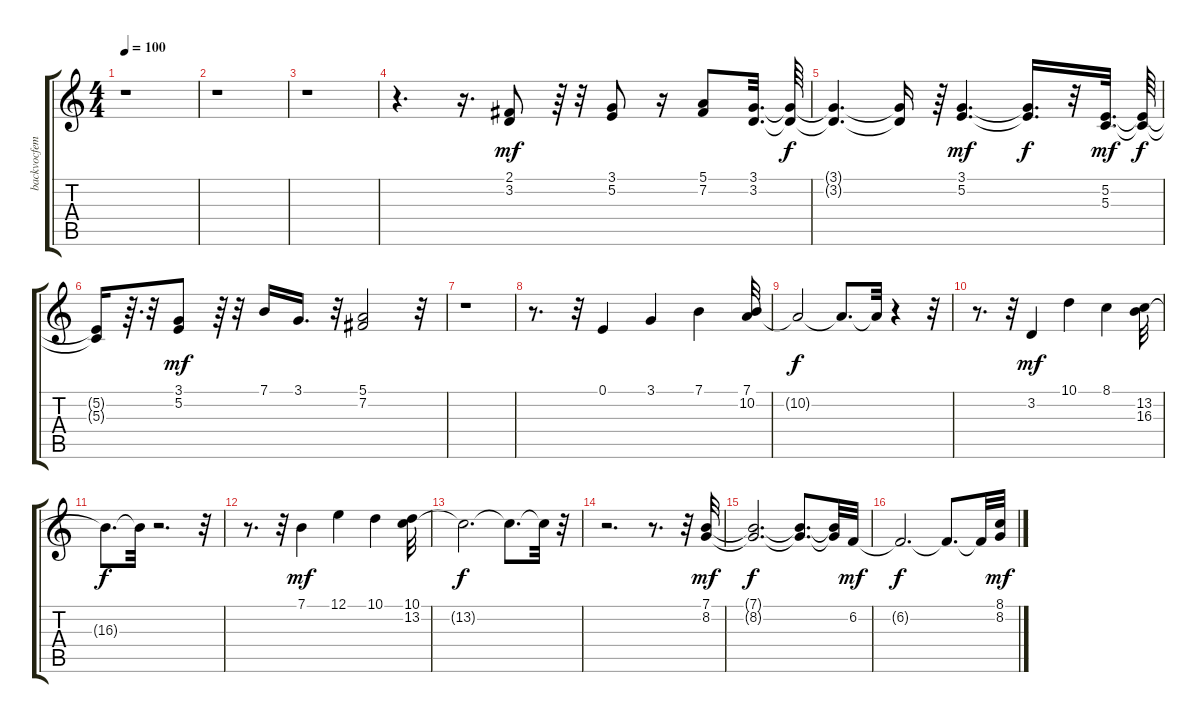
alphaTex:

\track ("backvocfem" "backvocfem") {instrument choiraahs}
\staff {score tabs}
\tuning (E4 B3 G3 D3 A2 E2) {hide}
\ts (4 4)
\tempo 100
\clef g2
\ks c
r.1{dy mf} |
r.1 |
r.1 |
r.4{d} r.16{d} (2.1 3.2).8 r.64 r.32 (3.1 5.2).8 r.16 (5.1 7.2).8 (3.1 3.2).32{d} (3.1{t} 3.2{t}).64{dy f} |
(3.1{t} 3.2{t}).4{d} (3.1{t} 3.2{t}).16 r.64 (3.1 5.2).4{d dy mf} (3.1{t} 5.2{t}).16{d dy f} r.32 (5.2 5.3).32{d dy mf} (5.2{t} 5.3{t}).64{dy f} |
(5.2{t} 5.3{t}).16 r.64{d} r.32 (3.1 5.2).8{dy mf} r.64 r.32 7.1.16 3.1.16{d} r.32 (5.1 7.2).2 r.32 |
r.1 |
r.8{d} r.32 0.1.4 3.1.4 7.1.4 (7.1 10.2).32 |
10.2{t}.2{dy f} 10.2{t}.8{d} 10.2{t}.32 r.4 r.32 |
r.8{d} r.32 3.2.4{dy mf} 10.1.4 8.1.4 (13.2 16.3).32 |
16.3{t}.8{d dy f} 16.3{t}.32 r.2{d} r.32 |
r.8{d} r.32 7.1.4{dy mf} 12.1.4 10.1.4 (10.1 13.2).32 |
13.2{t}.2{d dy f} 13.2{t}.8{d} 13.2{t}.32 r.32 |
r.2{d} r.8{d} r.32 (7.1 8.2).32{dy mf} |
(7.1{t} 8.2{t}).2{d dy f} (7.1{t} 8.2{t}).8{d} (7.1{t} 8.2{t}).32 6.2.32{dy mf} |
6.2{t}.2{d dy f} 6.2{t}.8{d} 6.2{t}.32 (8.1 8.2).32{dy mf}
